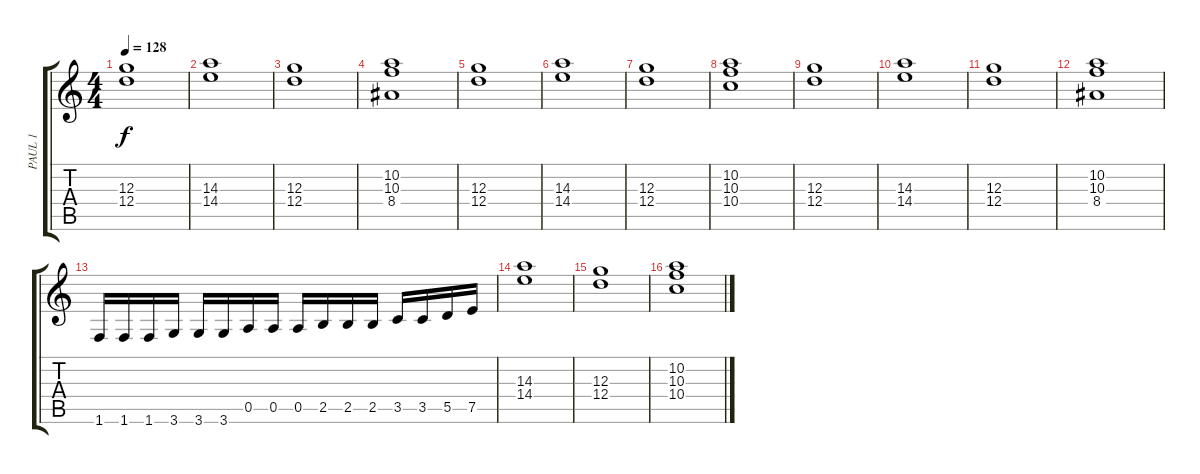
\track ("PAUL 1" "PAUL 1") {instrument overdrivenguitar}
\staff {score tabs}
\tuning (E4 B3 G3 D3 A2 E2) {hide}
\ts (4 4)
\tempo 128
\clef g2
\ks c
(12.3 12.4).1{dy f} |
(14.3 14.4).1 |
(12.3 12.4).1 |
(10.2 10.3 8.4).1 |
(12.3 12.4).1 |
(14.3 14.4).1 |
(12.3 12.4).1 |
(10.2 10.3 10.4).1 |
(12.3 12.4).1 |
(14.3 14.4).1 |
(12.3 12.4).1 |
(10.2 10.3 8.4).1 |
1.6.16 1.6.16 1.6.16 3.6.16 3.6.16 3.6.16 0.5.16 0.5.16 0.5.16 2.5.16 2.5.16 2.5.16 3.5.16 3.5.16 5.5.16 7.5.16 |
(14.3 14.4).1 |
(12.3 12.4).1 |
(10.2 10.3 10.4).1
